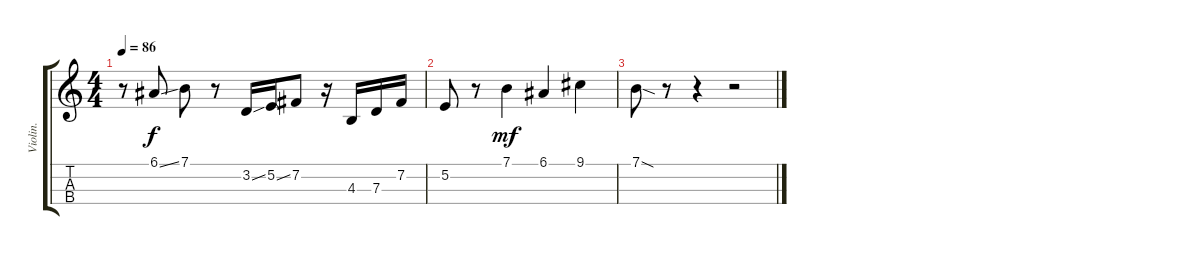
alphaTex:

\track ("Violin." "Violin.") {instrument violin}
\staff {score tabs}
\tuning (E4 B3 G3 D3) {hide}
\ts (4 4)
\tempo 86
\clef g2
\ks c
r.8{dy f} 6.1{ss}.8 7.1.8 r.8 3.2{ss}.16 5.2{ss}.16 7.2.8 r.16 4.3.16 7.3.16 7.2.16 |
5.2.8 r.8 7.1.4{dy mf} 6.1.4 9.1.4 |
7.1{sod}.8 r.8 r.4 r.2
